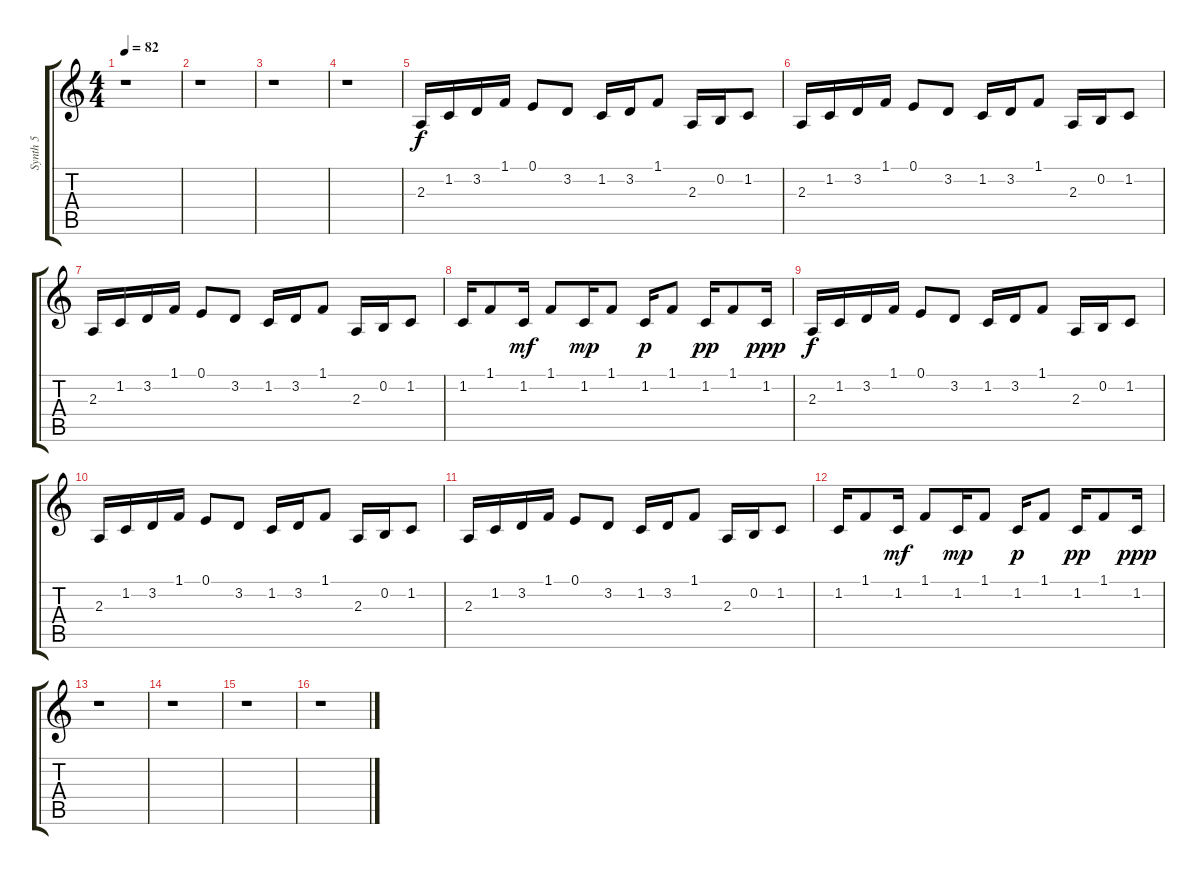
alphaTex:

\track ("Synth 5" "Synth 5") {instrument pad4choir}
\staff {score tabs}
\tuning (E4 B3 G3 D3 A2 E2) {hide}
\ts (4 4)
\tempo 82
\clef g2
\ks c
r.1{dy f} |
r.1 |
r.1 |
r.1 |
2.3.16 1.2.16 3.2.16 1.1.16 0.1.8 3.2.8 1.2.16 3.2.16 1.1.8 2.3.16 0.2.16 1.2.8 |
2.3.16 1.2.16 3.2.16 1.1.16 0.1.8 3.2.8 1.2.16 3.2.16 1.1.8 2.3.16 0.2.16 1.2.8 |
2.3.16 1.2.16 3.2.16 1.1.16 0.1.8 3.2.8 1.2.16 3.2.16 1.1.8 2.3.16 0.2.16 1.2.8 |
1.2.16 1.1.8 1.2.16{dy mf} 1.1.8 1.2.16{dy mp} 1.1.8 1.2.16{dy p} 1.1.8 1.2.16{dy pp} 1.1.8 1.2.16{dy ppp} |
2.3.16{dy f} 1.2.16 3.2.16 1.1.16 0.1.8 3.2.8 1.2.16 3.2.16 1.1.8 2.3.16 0.2.16 1.2.8 |
2.3.16 1.2.16 3.2.16 1.1.16 0.1.8 3.2.8 1.2.16 3.2.16 1.1.8 2.3.16 0.2.16 1.2.8 |
2.3.16 1.2.16 3.2.16 1.1.16 0.1.8 3.2.8 1.2.16 3.2.16 1.1.8 2.3.16 0.2.16 1.2.8 |
1.2.16 1.1.8 1.2.16{dy mf} 1.1.8 1.2.16{dy mp} 1.1.8 1.2.16{dy p} 1.1.8 1.2.16{dy pp} 1.1.8 1.2.16{dy ppp} |
r.1 |
r.1 |
r.1 |
r.1
